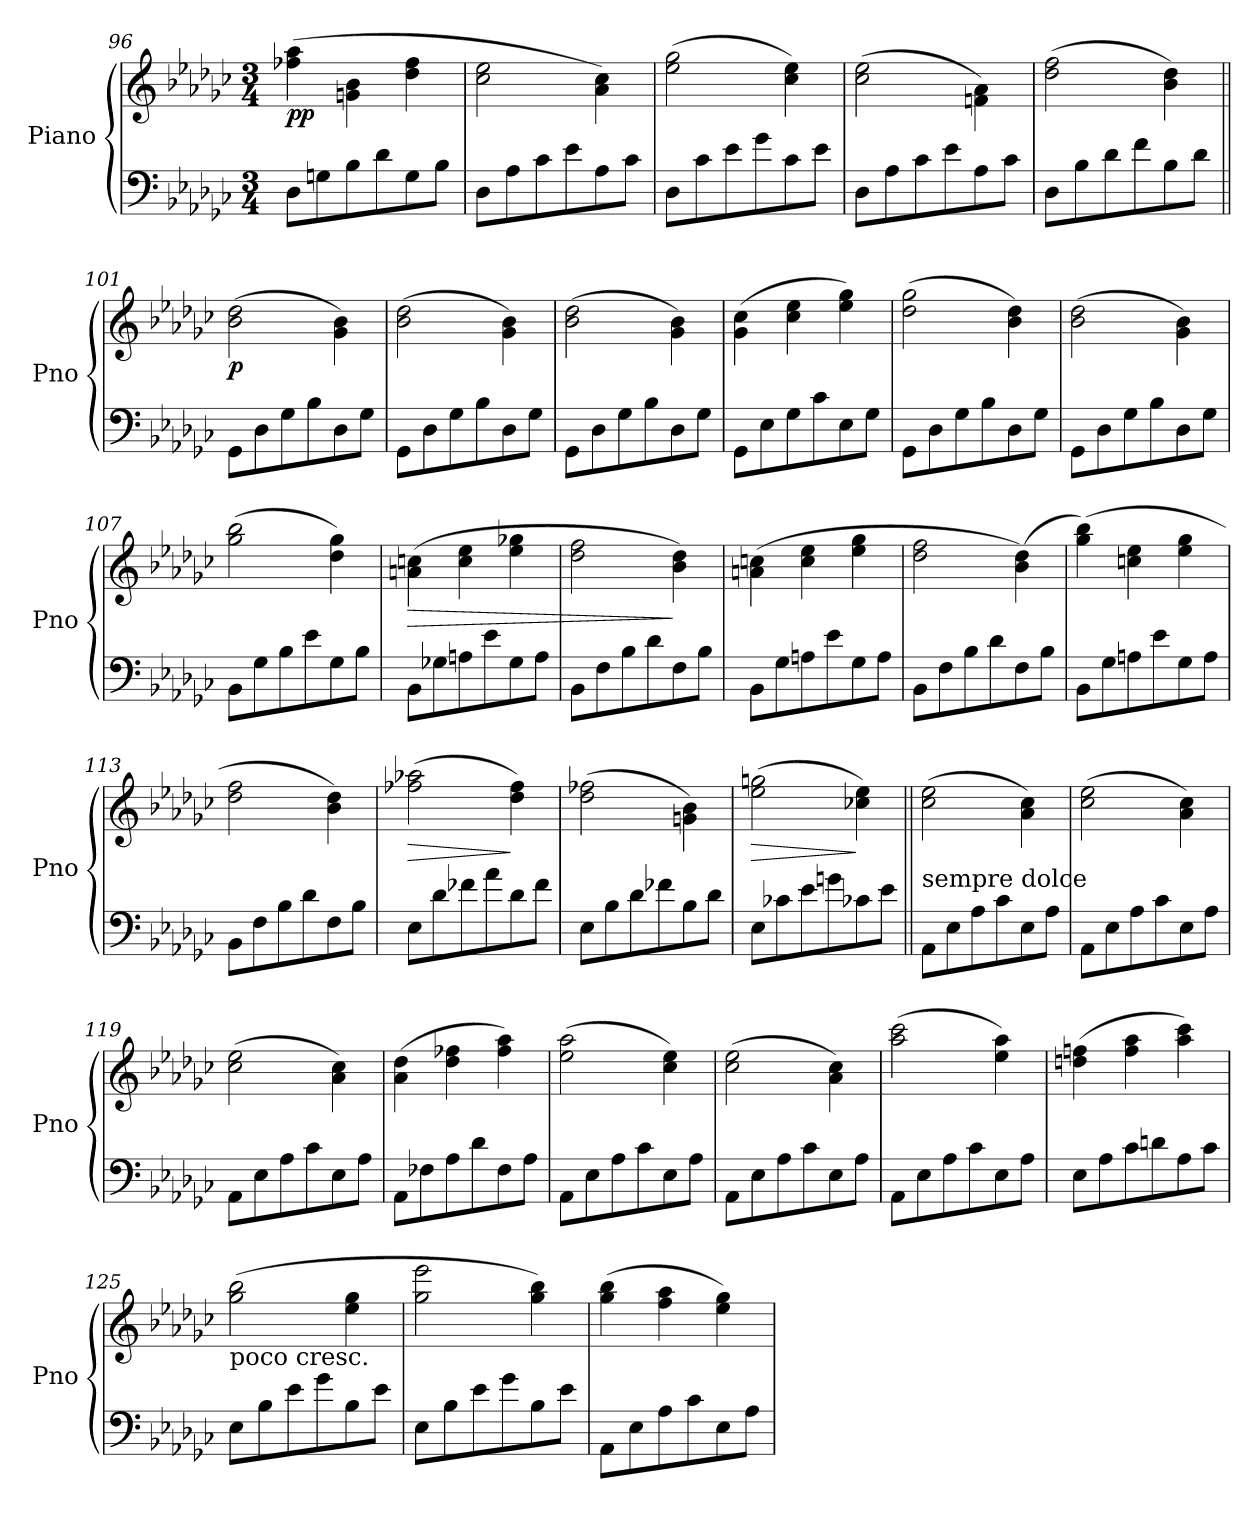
**kern	**kern	**dynam
*part1	*part1	*part1
*staff2	*staff1	*staff1/2
*I"Piano	*	*
*I'Pno	*	*
*clefF4	*clefG2	*
*k[b-e-a-d-g-c-]	*k[b-e-a-d-g-c-]	*
*G-:	*G-:	*
*M3/4	*M3/4	*
=96	=96	=96
!	!	!LO:DY:b
8D-\L	(4ff-X\ 4aa-\	pp
8Gn\	.	.
8B-\	4gn\ 4b-\	.
8d-\	.	.
8G\	4dd-\ 4ff-\	.
8B-\J	.	.
=97	=97	=97
8D-\L	2cc-\ 2ee-\	.
8A-\	.	.
8c-\	.	.
8e-\	.	.
8A-\	4a-\ 4cc-\)	.
8c-\J	.	.
!!LO:LB:g=z
=98	=98	=98
8D-\L	(2ee-\ 2gg-\	.
8c-\	.	.
8e-\	.	.
8g-\	.	.
8c-\	4cc-\ 4ee-\)	.
8e-\J	.	.
=99	=99	=99
8D-\L	(2cc-\ 2ee-\	.
8A-\	.	.
8c-\	.	.
8e-\	.	.
8A-\	4fn\ 4a-\)	.
8c-\J	.	.
=100	=100	=100
8D-\L	(2dd-\ 2ff\	.
8B-\	.	.
8d-\	.	.
8f\	.	.
8B-\	4b-\ 4dd-\)	.
8d-\J	.	.
=101||	=101||	=101||
!	!	!LO:DY:b
8GG-\L	(2b-\ 2dd-\	p
8D-\	.	.
8G-\	.	.
8B-\	.	.
8D-\	4g-\ 4b-\)	.
8G-\J	.	.
=102	=102	=102
8GG-\L	(2b-\ 2dd-\	.
8D-\	.	.
8G-\	.	.
8B-\	.	.
8D-\	4g-\ 4b-\)	.
8G-\J	.	.
=103	=103	=103
8GG-\L	(2b-\ 2dd-\	.
8D-\	.	.
8G-\	.	.
8B-\	.	.
8D-\	4g-\ 4b-\)	.
8G-\J	.	.
=104	=104	=104
8GG-\L	(4g-\ 4cc-\	.
8E-\	.	.
8G-\	4cc-\ 4ee-\	.
8c-\	.	.
8E-\	4ee-\ 4gg-\)	.
8G-\J	.	.
!!LO:LB:g=z
=105	=105	=105
8GG-\L	(2dd-\ 2gg-\	.
8D-\	.	.
8G-\	.	.
8B-\	.	.
8D-\	4b-\ 4dd-\)	.
8G-\J	.	.
=106	=106	=106
8GG-\L	(2b-\ 2dd-\	.
8D-\	.	.
8G-\	.	.
8B-\	.	.
8D-\	4g-\ 4b-\)	.
8G-\J	.	.
=107	=107	=107
8BB-\L	(2gg-\ 2bb-\	.
8G-\	.	.
8B-\	.	.
8e-\	.	.
8G-\	4dd-\ 4gg-\)	.
8B-\J	.	.
=108	=108	=108
!	!	!LO:HP:b
8BB-\L	(4an\ 4ccn\	>
8G-X\	.	.
8An\	4cc\ 4ee-\	.
8e-\	.	.
8G-\	4ee-\ 4gg-X\	.
8A\J	.	.
=109	=109	=109
8BB-\L	2dd-\ 2ff\	.
8F\	.	.
8B-\	.	.
8d-\	.	.
8F\	4b-\ 4dd-\)	]
8B-\J	.	.
=110	=110	=110
8BB-\L	(4an\ 4ccn\	.
8G-\	.	.
8An\	4cc\ 4ee-\	.
8e-\	.	.
8G-\	4ee-\ 4gg-\	.
8A\J	.	.
!!LO:LB:g=z
=111	=111	=111
8BB-\L	2dd-\ 2ff\	.
8F\	.	.
8B-\	.	.
8d-\	.	.
8F\	(4b-\ 4dd-\)	.
8B-\J	.	.
=112	=112	=112
8BB-\L	(4gg-\ 4bb-\)	.
8G-\	.	.
8An\	4ccn\ 4ee-\	.
8e-\	.	.
8G-\	4ee-\ 4gg-\	.
8A\J	.	.
=113	=113	=113
8BB-\L	2dd-\ 2ff\	.
8F\	.	.
8B-\	.	.
8d-\	.	.
8F\	4b-\ 4dd-\)	.
8B-\J	.	.
=114	=114	=114
!	!	!LO:HP:b
8E-\L	(2ff-X\ 2aa-X\	>
8d-\	.	.
8f-X\	.	.
8a-\	.	.
8d-\	4dd-\ 4ff-\)	]
8f-\J	.	.
=115	=115	=115
8E-\L	(2dd-\ 2ff-X\	.
8B-\	.	.
8d-\	.	.
8f-X\	.	.
8B-\	4gn\ 4b-\)	.
8d-\J	.	.
=116	=116	=116
!	!	!LO:HP:b
8E-\L	(2ee-\ 2ggn\	>
8c-X\	.	.
8e-\	.	.
8gn\	.	.
8c-X\	4cc-X\ 4ee-\)	]
8e-\J	.	.
!!LO:LB:g=z
=117||	=117||	=117||
!LO:TX:a:t=sempre dolce	!	!
8AA-\L	(2cc-\ 2ee-\	.
8E-\	.	.
8A-\	.	.
8c-\	.	.
8E-\	4a-\ 4cc-\)	.
8A-\J	.	.
=118	=118	=118
8AA-\L	(2cc-\ 2ee-\	.
8E-\	.	.
8A-\	.	.
8c-\	.	.
8E-\	4a-\ 4cc-\)	.
8A-\J	.	.
=119	=119	=119
8AA-\L	(2cc-\ 2ee-\	.
8E-\	.	.
8A-\	.	.
8c-\	.	.
8E-\	4a-\ 4cc-\)	.
8A-\J	.	.
=120	=120	=120
8AA-\L	(4a-\ 4dd-\	.
8F-X\	.	.
8A-\	4dd-\ 4ff-X\	.
8d-\	.	.
8F-\	4ff-\ 4aa-\)	.
8A-\J	.	.
=121	=121	=121
8AA-\L	(2ee-\ 2aa-\	.
8E-\	.	.
8A-\	.	.
8c-\	.	.
8E-\	4cc-\ 4ee-\)	.
8A-\J	.	.
=122	=122	=122
8AA-\L	(2cc-\ 2ee-\	.
8E-\	.	.
8A-\	.	.
8c-\	.	.
8E-\	4a-\ 4cc-\)	.
8A-\J	.	.
!!LO:PB:g=z
=123	=123	=123
8AA-\L	(2aa-\ 2ccc-\	.
8E-\	.	.
8A-\	.	.
8c-\	.	.
8E-\	4ee-\ 4aa-\)	.
8A-\J	.	.
=124	=124	=124
8E-\L	(4ddn\ 4ffn\	.
8A-\	.	.
8c-\	4ff\ 4aa-\	.
8dn\	.	.
8A-\	4aa-\ 4ccc-\)	.
8c-\J	.	.
=125	=125	=125
!	!LO:TX:b:t=poco cresc.	!
8E-\L	(2gg-\ 2bb-\	.
8B-\	.	.
8e-\	.	.
8g-\	.	.
8B-\	4ee-\ 4gg-\	.
8e-\J	.	.
=126	=126	=126
8E-\L	2gg-\ 2eee-\	.
8B-\	.	.
8e-\	.	.
8g-\	.	.
8B-\	4gg-\ 4bb-\)	.
8e-\J	.	.
=127	=127	=127
8AA-\L	(4gg-\ 4bb-\	.
8E-\	.	.
8A-\	4ff\ 4aa-\	.
8c-\	.	.
8E-\	4ee-\ 4gg-\)	.
8A-\J	.	.
=	=	=
*-	*-	*-
